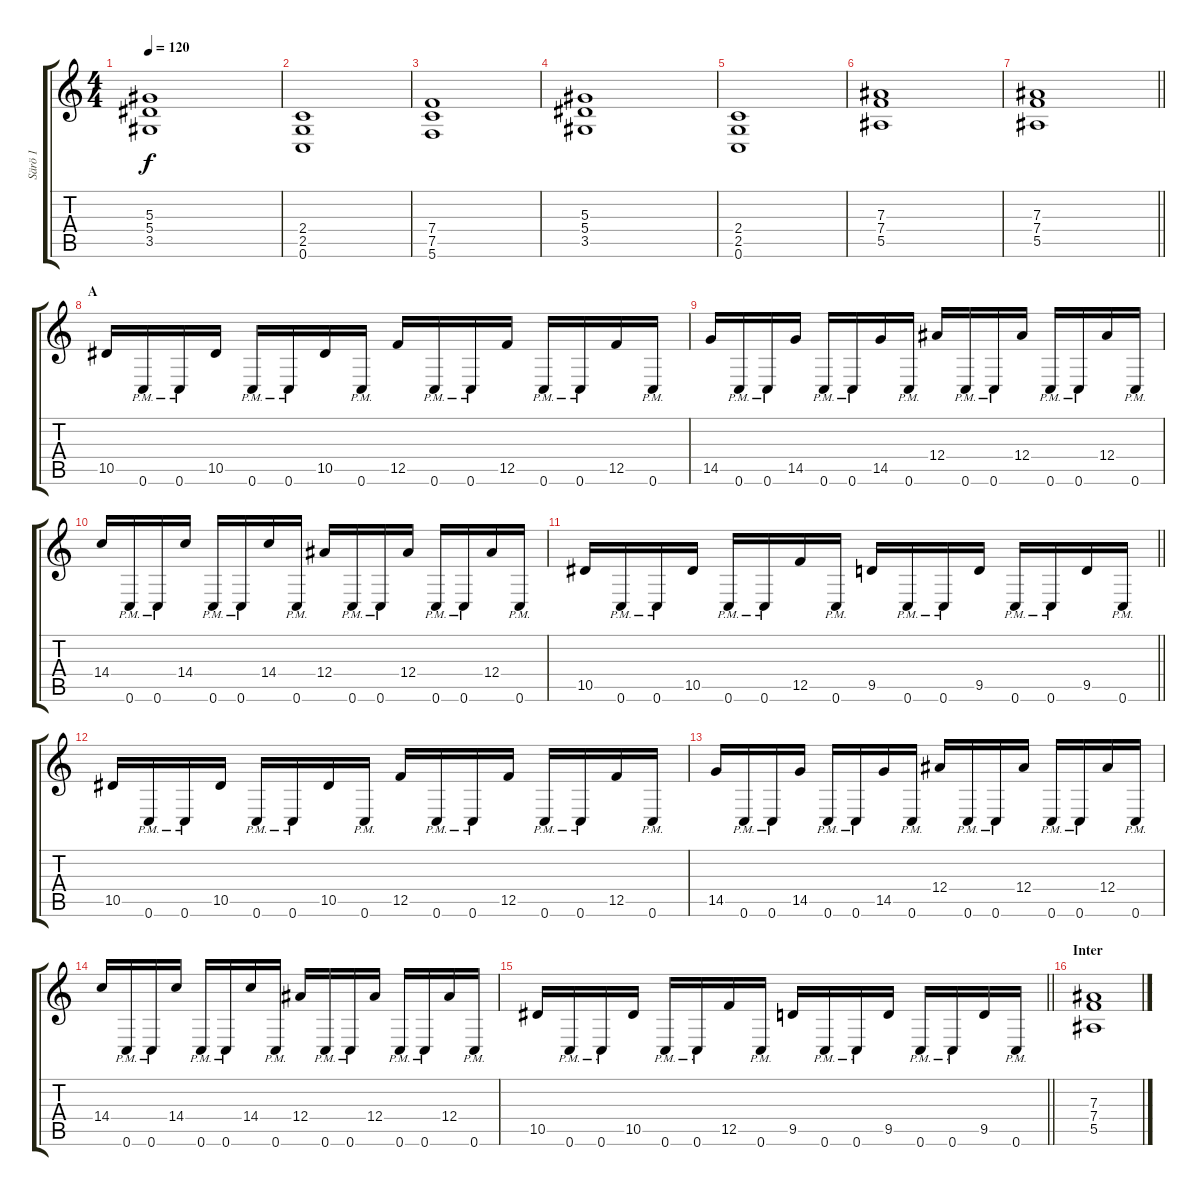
\track ("Särö 1" "Särö 1") {instrument distortionguitar}
\staff {score tabs}
\tuning (C4 G3 Eb3 Bb2 F2 C2) {hide}
\ts (4 4)
\tempo 120
\clef g2
\ks c
(5.3 5.4 3.5).1{dy f} |
(2.4 2.5 0.6).1 |
(7.4 7.5 5.6).1 |
(5.3 5.4 3.5).1 |
(2.4 2.5 0.6).1 |
(7.3 7.4 5.5).1 |
\barLineRight lightlight
(7.3 7.4 5.5).1 |
\section ("" "A")
10.5.16 0.6{pm}.16 0.6{pm}.16 10.5.16 0.6{pm}.16 0.6{pm}.16 10.5.16 0.6{pm}.16 12.5.16 0.6{pm}.16 0.6{pm}.16 12.5.16 0.6{pm}.16 0.6{pm}.16 12.5.16 0.6{pm}.16 |
14.5.16 0.6{pm}.16 0.6{pm}.16 14.5.16 0.6{pm}.16 0.6{pm}.16 14.5.16 0.6{pm}.16 12.4.16 0.6{pm}.16 0.6{pm}.16 12.4.16 0.6{pm}.16 0.6{pm}.16 12.4.16 0.6{pm}.16 |
14.4.16 0.6{pm}.16 0.6{pm}.16 14.4.16 0.6{pm}.16 0.6{pm}.16 14.4.16 0.6{pm}.16 12.4.16 0.6{pm}.16 0.6{pm}.16 12.4.16 0.6{pm}.16 0.6{pm}.16 12.4.16 0.6{pm}.16 |
\barLineRight lightlight
10.5.16 0.6{pm}.16 0.6{pm}.16 10.5.16 0.6{pm}.16 0.6{pm}.16 12.5.16 0.6{pm}.16 9.5.16 0.6{pm}.16 0.6{pm}.16 9.5.16 0.6{pm}.16 0.6{pm}.16 9.5.16 0.6{pm}.16 |
10.5.16 0.6{pm}.16 0.6{pm}.16 10.5.16 0.6{pm}.16 0.6{pm}.16 10.5.16 0.6{pm}.16 12.5.16 0.6{pm}.16 0.6{pm}.16 12.5.16 0.6{pm}.16 0.6{pm}.16 12.5.16 0.6{pm}.16 |
14.5.16 0.6{pm}.16 0.6{pm}.16 14.5.16 0.6{pm}.16 0.6{pm}.16 14.5.16 0.6{pm}.16 12.4.16 0.6{pm}.16 0.6{pm}.16 12.4.16 0.6{pm}.16 0.6{pm}.16 12.4.16 0.6{pm}.16 |
14.4.16 0.6{pm}.16 0.6{pm}.16 14.4.16 0.6{pm}.16 0.6{pm}.16 14.4.16 0.6{pm}.16 12.4.16 0.6{pm}.16 0.6{pm}.16 12.4.16 0.6{pm}.16 0.6{pm}.16 12.4.16 0.6{pm}.16 |
\barLineRight lightlight
10.5.16 0.6{pm}.16 0.6{pm}.16 10.5.16 0.6{pm}.16 0.6{pm}.16 12.5.16 0.6{pm}.16 9.5.16 0.6{pm}.16 0.6{pm}.16 9.5.16 0.6{pm}.16 0.6{pm}.16 9.5.16 0.6{pm}.16 |
\section ("" "Inter")
(7.3 7.4 5.5).1
